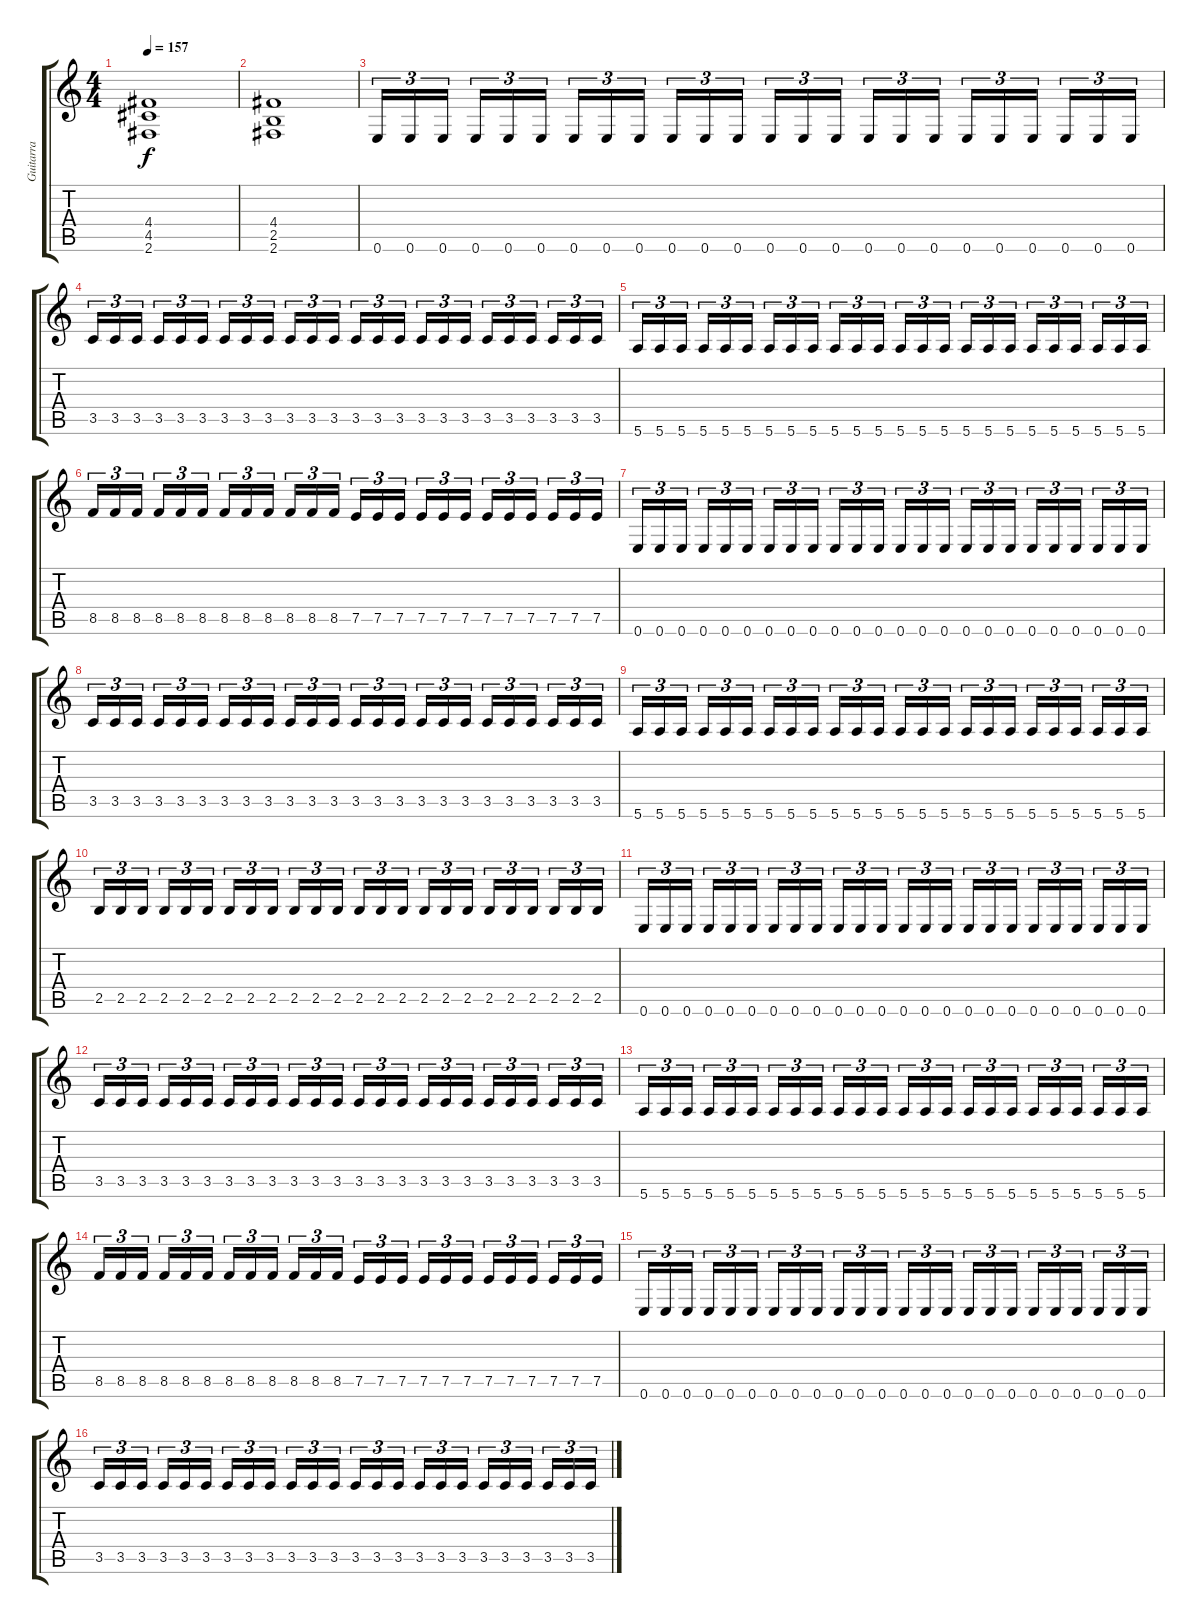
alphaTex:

\track ("Guitarra" "Guitarra") {instrument distortionguitar}
\staff {score tabs}
\tuning (E4 B3 G3 D3 A2 E2) {hide}
\ts (4 4)
\tempo 157
\clef g2
\ks c
(4.4 4.5 2.6).1{dy f} |
(4.4 2.5 2.6).1 |
0.6.16{tu (3 2)} 0.6.16{tu (3 2)} 0.6.16{tu (3 2)} 0.6.16{tu (3 2)} 0.6.16{tu (3 2)} 0.6.16{tu (3 2)} 0.6.16{tu (3 2)} 0.6.16{tu (3 2)} 0.6.16{tu (3 2)} 0.6.16{tu (3 2)} 0.6.16{tu (3 2)} 0.6.16{tu (3 2)} 0.6.16{tu (3 2)} 0.6.16{tu (3 2)} 0.6.16{tu (3 2)} 0.6.16{tu (3 2)} 0.6.16{tu (3 2)} 0.6.16{tu (3 2)} 0.6.16{tu (3 2)} 0.6.16{tu (3 2)} 0.6.16{tu (3 2)} 0.6.16{tu (3 2)} 0.6.16{tu (3 2)} 0.6.16{tu (3 2)} |
3.5.16{tu (3 2)} 3.5.16{tu (3 2)} 3.5.16{tu (3 2)} 3.5.16{tu (3 2)} 3.5.16{tu (3 2)} 3.5.16{tu (3 2)} 3.5.16{tu (3 2)} 3.5.16{tu (3 2)} 3.5.16{tu (3 2)} 3.5.16{tu (3 2)} 3.5.16{tu (3 2)} 3.5.16{tu (3 2)} 3.5.16{tu (3 2)} 3.5.16{tu (3 2)} 3.5.16{tu (3 2)} 3.5.16{tu (3 2)} 3.5.16{tu (3 2)} 3.5.16{tu (3 2)} 3.5.16{tu (3 2)} 3.5.16{tu (3 2)} 3.5.16{tu (3 2)} 3.5.16{tu (3 2)} 3.5.16{tu (3 2)} 3.5.16{tu (3 2)} |
5.6.16{tu (3 2)} 5.6.16{tu (3 2)} 5.6.16{tu (3 2)} 5.6.16{tu (3 2)} 5.6.16{tu (3 2)} 5.6.16{tu (3 2)} 5.6.16{tu (3 2)} 5.6.16{tu (3 2)} 5.6.16{tu (3 2)} 5.6.16{tu (3 2)} 5.6.16{tu (3 2)} 5.6.16{tu (3 2)} 5.6.16{tu (3 2)} 5.6.16{tu (3 2)} 5.6.16{tu (3 2)} 5.6.16{tu (3 2)} 5.6.16{tu (3 2)} 5.6.16{tu (3 2)} 5.6.16{tu (3 2)} 5.6.16{tu (3 2)} 5.6.16{tu (3 2)} 5.6.16{tu (3 2)} 5.6.16{tu (3 2)} 5.6.16{tu (3 2)} |
8.5.16{tu (3 2)} 8.5.16{tu (3 2)} 8.5.16{tu (3 2)} 8.5.16{tu (3 2)} 8.5.16{tu (3 2)} 8.5.16{tu (3 2)} 8.5.16{tu (3 2)} 8.5.16{tu (3 2)} 8.5.16{tu (3 2)} 8.5.16{tu (3 2)} 8.5.16{tu (3 2)} 8.5.16{tu (3 2)} 7.5.16{tu (3 2)} 7.5.16{tu (3 2)} 7.5.16{tu (3 2)} 7.5.16{tu (3 2)} 7.5.16{tu (3 2)} 7.5.16{tu (3 2)} 7.5.16{tu (3 2)} 7.5.16{tu (3 2)} 7.5.16{tu (3 2)} 7.5.16{tu (3 2)} 7.5.16{tu (3 2)} 7.5.16{tu (3 2)} |
0.6.16{tu (3 2)} 0.6.16{tu (3 2)} 0.6.16{tu (3 2)} 0.6.16{tu (3 2)} 0.6.16{tu (3 2)} 0.6.16{tu (3 2)} 0.6.16{tu (3 2)} 0.6.16{tu (3 2)} 0.6.16{tu (3 2)} 0.6.16{tu (3 2)} 0.6.16{tu (3 2)} 0.6.16{tu (3 2)} 0.6.16{tu (3 2)} 0.6.16{tu (3 2)} 0.6.16{tu (3 2)} 0.6.16{tu (3 2)} 0.6.16{tu (3 2)} 0.6.16{tu (3 2)} 0.6.16{tu (3 2)} 0.6.16{tu (3 2)} 0.6.16{tu (3 2)} 0.6.16{tu (3 2)} 0.6.16{tu (3 2)} 0.6.16{tu (3 2)} |
3.5.16{tu (3 2)} 3.5.16{tu (3 2)} 3.5.16{tu (3 2)} 3.5.16{tu (3 2)} 3.5.16{tu (3 2)} 3.5.16{tu (3 2)} 3.5.16{tu (3 2)} 3.5.16{tu (3 2)} 3.5.16{tu (3 2)} 3.5.16{tu (3 2)} 3.5.16{tu (3 2)} 3.5.16{tu (3 2)} 3.5.16{tu (3 2)} 3.5.16{tu (3 2)} 3.5.16{tu (3 2)} 3.5.16{tu (3 2)} 3.5.16{tu (3 2)} 3.5.16{tu (3 2)} 3.5.16{tu (3 2)} 3.5.16{tu (3 2)} 3.5.16{tu (3 2)} 3.5.16{tu (3 2)} 3.5.16{tu (3 2)} 3.5.16{tu (3 2)} |
5.6.16{tu (3 2)} 5.6.16{tu (3 2)} 5.6.16{tu (3 2)} 5.6.16{tu (3 2)} 5.6.16{tu (3 2)} 5.6.16{tu (3 2)} 5.6.16{tu (3 2)} 5.6.16{tu (3 2)} 5.6.16{tu (3 2)} 5.6.16{tu (3 2)} 5.6.16{tu (3 2)} 5.6.16{tu (3 2)} 5.6.16{tu (3 2)} 5.6.16{tu (3 2)} 5.6.16{tu (3 2)} 5.6.16{tu (3 2)} 5.6.16{tu (3 2)} 5.6.16{tu (3 2)} 5.6.16{tu (3 2)} 5.6.16{tu (3 2)} 5.6.16{tu (3 2)} 5.6.16{tu (3 2)} 5.6.16{tu (3 2)} 5.6.16{tu (3 2)} |
2.5.16{tu (3 2)} 2.5.16{tu (3 2)} 2.5.16{tu (3 2)} 2.5.16{tu (3 2)} 2.5.16{tu (3 2)} 2.5.16{tu (3 2)} 2.5.16{tu (3 2)} 2.5.16{tu (3 2)} 2.5.16{tu (3 2)} 2.5.16{tu (3 2)} 2.5.16{tu (3 2)} 2.5.16{tu (3 2)} 2.5.16{tu (3 2)} 2.5.16{tu (3 2)} 2.5.16{tu (3 2)} 2.5.16{tu (3 2)} 2.5.16{tu (3 2)} 2.5.16{tu (3 2)} 2.5.16{tu (3 2)} 2.5.16{tu (3 2)} 2.5.16{tu (3 2)} 2.5.16{tu (3 2)} 2.5.16{tu (3 2)} 2.5.16{tu (3 2)} |
0.6.16{tu (3 2)} 0.6.16{tu (3 2)} 0.6.16{tu (3 2)} 0.6.16{tu (3 2)} 0.6.16{tu (3 2)} 0.6.16{tu (3 2)} 0.6.16{tu (3 2)} 0.6.16{tu (3 2)} 0.6.16{tu (3 2)} 0.6.16{tu (3 2)} 0.6.16{tu (3 2)} 0.6.16{tu (3 2)} 0.6.16{tu (3 2)} 0.6.16{tu (3 2)} 0.6.16{tu (3 2)} 0.6.16{tu (3 2)} 0.6.16{tu (3 2)} 0.6.16{tu (3 2)} 0.6.16{tu (3 2)} 0.6.16{tu (3 2)} 0.6.16{tu (3 2)} 0.6.16{tu (3 2)} 0.6.16{tu (3 2)} 0.6.16{tu (3 2)} |
3.5.16{tu (3 2)} 3.5.16{tu (3 2)} 3.5.16{tu (3 2)} 3.5.16{tu (3 2)} 3.5.16{tu (3 2)} 3.5.16{tu (3 2)} 3.5.16{tu (3 2)} 3.5.16{tu (3 2)} 3.5.16{tu (3 2)} 3.5.16{tu (3 2)} 3.5.16{tu (3 2)} 3.5.16{tu (3 2)} 3.5.16{tu (3 2)} 3.5.16{tu (3 2)} 3.5.16{tu (3 2)} 3.5.16{tu (3 2)} 3.5.16{tu (3 2)} 3.5.16{tu (3 2)} 3.5.16{tu (3 2)} 3.5.16{tu (3 2)} 3.5.16{tu (3 2)} 3.5.16{tu (3 2)} 3.5.16{tu (3 2)} 3.5.16{tu (3 2)} |
5.6.16{tu (3 2)} 5.6.16{tu (3 2)} 5.6.16{tu (3 2)} 5.6.16{tu (3 2)} 5.6.16{tu (3 2)} 5.6.16{tu (3 2)} 5.6.16{tu (3 2)} 5.6.16{tu (3 2)} 5.6.16{tu (3 2)} 5.6.16{tu (3 2)} 5.6.16{tu (3 2)} 5.6.16{tu (3 2)} 5.6.16{tu (3 2)} 5.6.16{tu (3 2)} 5.6.16{tu (3 2)} 5.6.16{tu (3 2)} 5.6.16{tu (3 2)} 5.6.16{tu (3 2)} 5.6.16{tu (3 2)} 5.6.16{tu (3 2)} 5.6.16{tu (3 2)} 5.6.16{tu (3 2)} 5.6.16{tu (3 2)} 5.6.16{tu (3 2)} |
8.5.16{tu (3 2)} 8.5.16{tu (3 2)} 8.5.16{tu (3 2)} 8.5.16{tu (3 2)} 8.5.16{tu (3 2)} 8.5.16{tu (3 2)} 8.5.16{tu (3 2)} 8.5.16{tu (3 2)} 8.5.16{tu (3 2)} 8.5.16{tu (3 2)} 8.5.16{tu (3 2)} 8.5.16{tu (3 2)} 7.5.16{tu (3 2)} 7.5.16{tu (3 2)} 7.5.16{tu (3 2)} 7.5.16{tu (3 2)} 7.5.16{tu (3 2)} 7.5.16{tu (3 2)} 7.5.16{tu (3 2)} 7.5.16{tu (3 2)} 7.5.16{tu (3 2)} 7.5.16{tu (3 2)} 7.5.16{tu (3 2)} 7.5.16{tu (3 2)} |
0.6.16{tu (3 2)} 0.6.16{tu (3 2)} 0.6.16{tu (3 2)} 0.6.16{tu (3 2)} 0.6.16{tu (3 2)} 0.6.16{tu (3 2)} 0.6.16{tu (3 2)} 0.6.16{tu (3 2)} 0.6.16{tu (3 2)} 0.6.16{tu (3 2)} 0.6.16{tu (3 2)} 0.6.16{tu (3 2)} 0.6.16{tu (3 2)} 0.6.16{tu (3 2)} 0.6.16{tu (3 2)} 0.6.16{tu (3 2)} 0.6.16{tu (3 2)} 0.6.16{tu (3 2)} 0.6.16{tu (3 2)} 0.6.16{tu (3 2)} 0.6.16{tu (3 2)} 0.6.16{tu (3 2)} 0.6.16{tu (3 2)} 0.6.16{tu (3 2)} |
3.5.16{tu (3 2)} 3.5.16{tu (3 2)} 3.5.16{tu (3 2)} 3.5.16{tu (3 2)} 3.5.16{tu (3 2)} 3.5.16{tu (3 2)} 3.5.16{tu (3 2)} 3.5.16{tu (3 2)} 3.5.16{tu (3 2)} 3.5.16{tu (3 2)} 3.5.16{tu (3 2)} 3.5.16{tu (3 2)} 3.5.16{tu (3 2)} 3.5.16{tu (3 2)} 3.5.16{tu (3 2)} 3.5.16{tu (3 2)} 3.5.16{tu (3 2)} 3.5.16{tu (3 2)} 3.5.16{tu (3 2)} 3.5.16{tu (3 2)} 3.5.16{tu (3 2)} 3.5.16{tu (3 2)} 3.5.16{tu (3 2)} 3.5.16{tu (3 2)}
